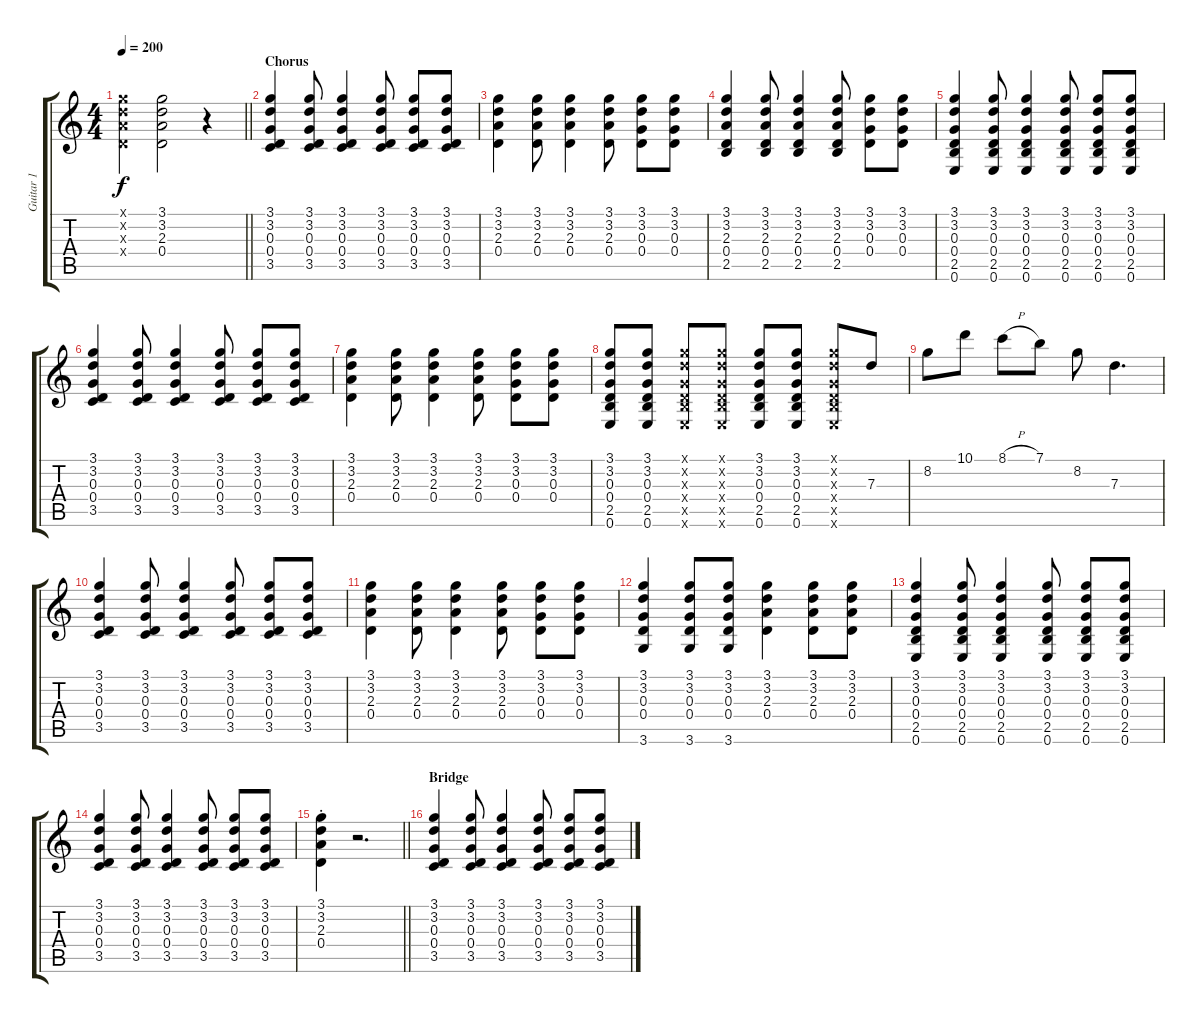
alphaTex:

\track ("Guitar 1" "Guitar 1") {instrument overdrivenguitar}
\staff {score tabs}
\tuning (E4 B3 G3 D3 A2 E2) {hide}
\ts (4 4)
\tempo 200
\clef g2
\barLineRight lightlight
\ks c
(3.1{x} 3.2{x} 2.3{x} 0.4{x}).4{dy f} (3.1 3.2 2.3 0.4).2 r.4 |
\section ("" "Chorus")
(3.1 3.2 0.3 0.4 3.5).4 (3.1 3.2 0.3 0.4 3.5).8 (3.1 3.2 0.3 0.4 3.5).4 (3.1 3.2 0.3 0.4 3.5).8 (3.1 3.2 0.3 0.4 3.5).8 (3.1 3.2 0.3 0.4 3.5).8 |
(3.1 3.2 2.3 0.4).4 (3.1 3.2 2.3 0.4).8 (3.1 3.2 2.3 0.4).4 (3.1 3.2 2.3 0.4).8 (3.1 3.2 0.3 0.4).8 (3.1 3.2 0.3 0.4).8 |
(3.1 3.2 2.3 0.4 2.5).4 (3.1 3.2 2.3 0.4 2.5).8 (3.1 3.2 2.3 0.4 2.5).4 (3.1 3.2 2.3 0.4 2.5).8 (3.1 3.2 0.3 0.4).8 (3.1 3.2 0.3 0.4).8 |
(3.1 3.2 0.3 0.4 2.5 0.6).4 (3.1 3.2 0.3 0.4 2.5 0.6).8 (3.1 3.2 0.3 0.4 2.5 0.6).4 (3.1 3.2 0.3 0.4 2.5 0.6).8 (3.1 3.2 0.3 0.4 2.5 0.6).8 (3.1 3.2 0.3 0.4 2.5 0.6).8 |
(3.1 3.2 0.3 0.4 3.5).4 (3.1 3.2 0.3 0.4 3.5).8 (3.1 3.2 0.3 0.4 3.5).4 (3.1 3.2 0.3 0.4 3.5).8 (3.1 3.2 0.3 0.4 3.5).8 (3.1 3.2 0.3 0.4 3.5).8 |
(3.1 3.2 2.3 0.4).4 (3.1 3.2 2.3 0.4).8 (3.1 3.2 2.3 0.4).4 (3.1 3.2 2.3 0.4).8 (3.1 3.2 0.3 0.4).8 (3.1 3.2 0.3 0.4).8 |
(3.1 3.2 0.3 0.4 2.5 0.6).8 (3.1 3.2 0.3 0.4 2.5 0.6).8 (3.1{x} 3.2{x} 0.3{x} 0.4{x} 2.5{x} 0.6{x}).8 (3.1{x} 3.2{x} 0.3{x} 0.4{x} 2.5{x} 0.6{x}).8 (3.1 3.2 0.3 0.4 2.5 0.6).8 (3.1 3.2 0.3 0.4 2.5 0.6).8 (3.1{x} 3.2{x} 0.3{x} 0.4{x} 2.5{x} 0.6{x}).8 7.3.8 |
8.2.8 10.1.8 8.1{h}.8 7.1.8 8.2.8 7.3.4{d} |
(3.1 3.2 0.3 0.4 3.5).4 (3.1 3.2 0.3 0.4 3.5).8 (3.1 3.2 0.3 0.4 3.5).4 (3.1 3.2 0.3 0.4 3.5).8 (3.1 3.2 0.3 0.4 3.5).8 (3.1 3.2 0.3 0.4 3.5).8 |
(3.1 3.2 2.3 0.4).4 (3.1 3.2 2.3 0.4).8 (3.1 3.2 2.3 0.4).4 (3.1 3.2 2.3 0.4).8 (3.1 3.2 0.3 0.4).8 (3.1 3.2 0.3 0.4).8 |
(3.1 3.2 0.3 0.4 3.6).4 (3.1 3.2 0.3 0.4 3.6).8 (3.1 3.2 0.3 0.4 3.6).8 (3.1 3.2 2.3 0.4).4 (3.1 3.2 2.3 0.4).8 (3.1 3.2 2.3 0.4).8 |
(3.1 3.2 0.3 0.4 2.5 0.6).4 (3.1 3.2 0.3 0.4 2.5 0.6).8 (3.1 3.2 0.3 0.4 2.5 0.6).4 (3.1 3.2 0.3 0.4 2.5 0.6).8 (3.1 3.2 0.3 0.4 2.5 0.6).8 (3.1 3.2 0.3 0.4 2.5 0.6).8 |
(3.1 3.2 0.3 0.4 3.5).4 (3.1 3.2 0.3 0.4 3.5).8 (3.1 3.2 0.3 0.4 3.5).4 (3.1 3.2 0.3 0.4 3.5).8 (3.1 3.2 0.3 0.4 3.5).8 (3.1 3.2 0.3 0.4 3.5).8 |
\barLineRight lightlight
(3.1{st} 3.2{st} 2.3{st} 0.4{st}).4 r.2{d} |
\section ("" "Bridge")
(3.1 3.2 0.3 0.4 3.5).4 (3.1 3.2 0.3 0.4 3.5).8 (3.1 3.2 0.3 0.4 3.5).4 (3.1 3.2 0.3 0.4 3.5).8 (3.1 3.2 0.3 0.4 3.5).8 (3.1 3.2 0.3 0.4 3.5).8
